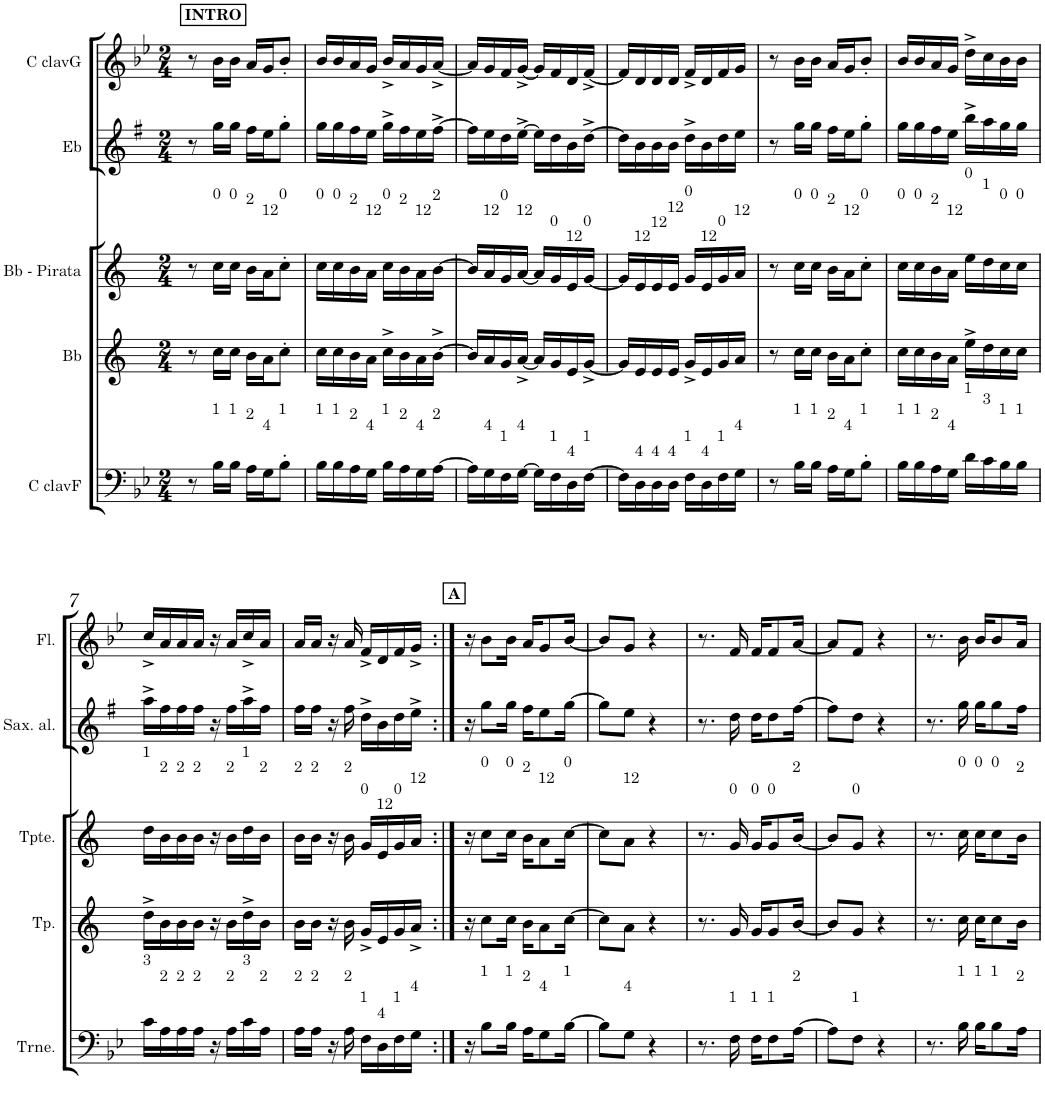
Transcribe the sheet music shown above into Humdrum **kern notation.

**kern	**kern	**kern	**kern	**kern
*part5	*part4	*part3	*part2	*part1
*staff5	*staff4	*staff3	*staff2	*staff1
*I"C clavF	*I"Bb	*I"Bb - Pirata	*I"Eb	*I"C clavG
*clefF4	*clefG2	*clefG2	*clefG2	*clefG2
*	*Trd1c2	*Trd1c2	*Trd5c9	*
*k[b-e-]	*k[]	*k[]	*k[f#]	*k[b-e-]
*B-:	*	*	*G:	*B-:
*M2/4	*M2/4	*M2/4	*M2/4	*M2/4
!!LO:REH:place=s1:a:B:cj:t=INTRO:qo=0.5
=1	=1	=1	=1	=1
8r	8r	8r	8r	8r
!	!	!LO:TX:a:t=0	!	!
!LO:TX:a:t=1	!	!	!	!
16B-\LL	16cc\LL	16cc\LL	16gg\LL	16b-\LL
!	!	!LO:TX:a:t=0	!	!
!LO:TX:a:t=1	!	!	!	!
16B-\JJ	16cc\JJ	16cc\JJ	16gg\JJ	16b-\JJ
!	!	!LO:TX:a:t=2	!	!
!LO:TX:a:t=2	!	!	!	!
16A\LL	16b\LL	16b\LL	16ff#\LL	16a/LL
!	!	!LO:TX:a:t=12	!	!
!LO:TX:a:t=4	!	!	!	!
16G\J	16a\J	16a\J	16ee\J	16g/J
!	!	!LO:TX:a:t=0	!	!
!LO:TX:a:t=1	!	!	!	!
8B-'\J	8cc'\J	8cc'\J	8gg'\J	8b-'/J
=2	=2	=2	=2	=2
!	!	!LO:TX:a:t=0	!	!
!LO:TX:a:t=1	!	!	!	!
16B-\LL	16cc\LL	16cc\LL	16gg\LL	16b-/LL
!	!	!LO:TX:a:t=0	!	!
!LO:TX:a:t=1	!	!	!	!
16B-\	16cc\	16cc\	16gg\	16b-/
!	!	!LO:TX:a:t=2	!	!
!LO:TX:a:t=2	!	!	!	!
16A\	16b\	16b\	16ff#\	16a/
!	!	!LO:TX:a:t=12	!	!
!LO:TX:a:t=4	!	!	!	!
16G\JJ	16a\JJ	16a\JJ	16ee\JJ	16g/JJ
!	!	!LO:TX:a:t=0	!	!
!LO:TX:a:t=1	!	!	!	!
16B-\LL	16cc^\LL	16cc\LL	16gg^\LL	16b-^/LL
!	!	!LO:TX:a:t=2	!	!
!LO:TX:a:t=2	!	!	!	!
16A\	16b\	16b\	16ff#\	16a/
!	!	!LO:TX:a:t=12	!	!
!LO:TX:a:t=4	!	!	!	!
16G\	16a\	16a\	16ee\	16g/
!	!	!LO:TX:a:t=2	!	!
!LO:TX:a:t=2	!	!	!	!
[>16A\JJ	[>16b^\JJ	[>16b\JJ	[>16ff#^\JJ	[<16a^/JJ
=3	=3	=3	=3	=3
16A\LL]	16b/LL]	16b/LL]	16ff#\LL]	16a/LL]
!	!	!LO:TX:a:t=12	!	!
!LO:TX:a:t=4	!	!	!	!
16G\	16a/	16a/	16ee\	16g/
!	!	!LO:TX:a:t=0	!	!
!LO:TX:a:t=1	!	!	!	!
16F\	16g/	16g/	16dd\	16f/
!	!	!LO:TX:a:t=12	!	!
!LO:TX:a:t=4	!	!	!	!
[>16G\JJ	[<16a^/JJ	[<16a/JJ	[>16ee^\JJ	[<16g^/JJ
16G\LL]	16a/LL]	16a/LL]	16ee\LL]	16g/LL]
!	!	!LO:TX:a:t=0	!	!
!LO:TX:a:t=1	!	!	!	!
16F\	16g/	16g/	16dd\	16f/
!	!	!LO:TX:a:t=12	!	!
!LO:TX:a:t=4	!	!	!	!
16D\	16e/	16e/	16b\	16d/
!	!	!LO:TX:a:t=0	!	!
!LO:TX:a:t=1	!	!	!	!
[>16F\JJ	[<16g^/JJ	[<16g/JJ	[>16dd^\JJ	[<16f^/JJ
=4	=4	=4	=4	=4
16F\LL]	16g/LL]	16g/LL]	16dd\LL]	16f/LL]
!	!	!LO:TX:a:t=12	!	!
!LO:TX:a:t=4	!	!	!	!
16D\	16e/	16e/	16b\	16d/
!	!	!LO:TX:a:t=12	!	!
!LO:TX:a:t=4	!	!	!	!
16D\	16e/	16e/	16b\	16d/
!	!	!LO:TX:a:t=12	!	!
!LO:TX:a:t=4	!	!	!	!
16D\JJ	16e/JJ	16e/JJ	16b\JJ	16d/JJ
!	!	!LO:TX:a:t=0	!	!
!LO:TX:a:t=1	!	!	!	!
16F\LL	16g^/LL	16g/LL	16dd^\LL	16f^/LL
!	!	!LO:TX:a:t=12	!	!
!LO:TX:a:t=4	!	!	!	!
16D\	16e/	16e/	16b\	16d/
!	!	!LO:TX:a:t=0	!	!
!LO:TX:a:t=1	!	!	!	!
16F\	16g/	16g/	16dd\	16f/
!	!	!LO:TX:a:t=12	!	!
!LO:TX:a:t=4	!	!	!	!
16G\JJ	16a/JJ	16a/JJ	16ee\JJ	16g/JJ
=5	=5	=5	=5	=5
8r	8r	8r	8r	8r
!	!	!LO:TX:a:t=0	!	!
!LO:TX:a:t=1	!	!	!	!
16B-\LL	16cc\LL	16cc\LL	16gg\LL	16b-\LL
!	!	!LO:TX:a:t=0	!	!
!LO:TX:a:t=1	!	!	!	!
16B-\JJ	16cc\JJ	16cc\JJ	16gg\JJ	16b-\JJ
!	!	!LO:TX:a:t=2	!	!
!LO:TX:a:t=2	!	!	!	!
16A\LL	16b\LL	16b\LL	16ff#\LL	16a/LL
!	!	!LO:TX:a:t=12	!	!
!LO:TX:a:t=4	!	!	!	!
16G\J	16a\J	16a\J	16ee\J	16g/J
!	!	!LO:TX:a:t=0	!	!
!LO:TX:a:t=1	!	!	!	!
8B-'\J	8cc'\J	8cc'\J	8gg'\J	8b-'/J
=6	=6	=6	=6	=6
!	!	!LO:TX:a:t=0	!	!
!LO:TX:a:t=1	!	!	!	!
16B-\LL	16cc\LL	16cc\LL	16gg\LL	16b-/LL
!	!	!LO:TX:a:t=0	!	!
!LO:TX:a:t=1	!	!	!	!
16B-\	16cc\	16cc\	16gg\	16b-/
!	!	!LO:TX:a:t=2	!	!
!LO:TX:a:t=2	!	!	!	!
16A\	16b\	16b\	16ff#\	16a/
!	!	!LO:TX:a:t=12	!	!
!LO:TX:a:t=4	!	!	!	!
16G\JJ	16a\JJ	16a\JJ	16ee\JJ	16g/JJ
!	!	!LO:TX:a:t=0	!	!
!LO:TX:a:t=1	!	!	!	!
16d\LL	16ee^\LL	16ee\LL	16bb^\LL	16dd^\LL
!	!	!LO:TX:a:t=1	!	!
!LO:TX:a:t=3	!	!	!	!
16c\	16dd\	16dd\	16aa\	16cc\
!	!	!LO:TX:a:t=0	!	!
!LO:TX:a:t=1	!	!	!	!
16B-\	16cc\	16cc\	16gg\	16b-\
!	!	!LO:TX:a:t=0	!	!
!LO:TX:a:t=1	!	!	!	!
16B-\JJ	16cc\JJ	16cc\JJ	16gg\JJ	16b-\JJ
!!LO:LB:g=z
=7	=7	=7	=7	=7
!	!	!LO:TX:a:t=1	!	!
!LO:TX:a:t=3	!	!	!	!
16c\LL	16dd^\LL	16dd\LL	16aa^\LL	16cc^/LL
!	!	!LO:TX:a:t=2	!	!
!LO:TX:a:t=2	!	!	!	!
16A\	16b\	16b\	16ff#\	16a/
!	!	!LO:TX:a:t=2	!	!
!LO:TX:a:t=2	!	!	!	!
16A\	16b\	16b\	16ff#\	16a/
!	!	!LO:TX:a:t=2	!	!
!LO:TX:a:t=2	!	!	!	!
16A\JJ	16b\JJ	16b\JJ	16ff#\JJ	16a/JJ
16r	16r	16r	16r	16r
!	!	!LO:TX:a:t=2	!	!
!LO:TX:a:t=2	!	!	!	!
16A\LL	16b\LL	16b\LL	16ff#\LL	16a/LL
!	!	!LO:TX:a:t=1	!	!
!LO:TX:a:t=3	!	!	!	!
16c\	16dd^\	16dd\	16aa^\	16cc^/
!	!	!LO:TX:a:t=2	!	!
!LO:TX:a:t=2	!	!	!	!
16A\JJ	16b\JJ	16b\JJ	16ff#\JJ	16a/JJ
=8	=8	=8	=8	=8
!	!	!LO:TX:a:t=2	!	!
!LO:TX:a:t=2	!	!	!	!
16A\LL	16b\LL	16b\LL	16ff#\LL	16a/LL
!	!	!LO:TX:a:t=2	!	!
!LO:TX:a:t=2	!	!	!	!
16A\JJ	16b\JJ	16b\JJ	16ff#\JJ	16a/JJ
16r	16r	16r	16r	16r
!	!	!LO:TX:a:t=2	!	!
!LO:TX:a:t=2	!	!	!	!
16A\	16b\	16b\	16ff#\	16a/
!	!	!LO:TX:a:t=0	!	!
!LO:TX:a:t=1	!	!	!	!
16F\LL	16g^/LL	16g/LL	16dd^\LL	16f^/LL
!	!	!LO:TX:a:t=12	!	!
!LO:TX:a:t=4	!	!	!	!
16D\	16e/	16e/	16b\	16d/
!	!	!LO:TX:a:t=0	!	!
!LO:TX:a:t=1	!	!	!	!
16F\	16g/	16g/	16dd\	16f/
!	!	!LO:TX:a:t=12	!	!
!LO:TX:a:t=4	!	!	!	!
16G\JJ	16a^/JJ	16a/JJ	16ee^\JJ	16g^/JJ
!!LO:REH:place=s1:a:B:cj:t=A
=9:|!	=9:|!	=9:|!	=9:|!	=9:|!
16r	16r	16r	16r	16r
!	!	!LO:TX:a:t=0	!	!
!LO:TX:a:t=1	!	!	!	!
8B-\L	8cc\L	8cc\L	8gg\L	8b-\L
!	!	!LO:TX:a:t=0	!	!
!LO:TX:a:t=1	!	!	!	!
16B-\Jk	16cc\Jk	16cc\Jk	16gg\Jk	16b-\Jk
!	!	!LO:TX:a:t=2	!	!
!LO:TX:a:t=2	!	!	!	!
16A\KL	16b\KL	16b\KL	16ff#\KL	16a/KL
!	!	!LO:TX:a:t=12	!	!
!LO:TX:a:t=4	!	!	!	!
8G\	8a\	8a\	8ee\	8g/
!	!	!LO:TX:a:t=0	!	!
!LO:TX:a:t=1	!	!	!	!
[>16B-\Jk	[>16cc\Jk	[>16cc\Jk	[>16gg\Jk	[<16b-/Jk
=10	=10	=10	=10	=10
8B-\L]	8cc\L]	8cc\L]	8gg\L]	8b-/L]
!	!	!LO:TX:a:t=12	!	!
!LO:TX:a:t=4	!	!	!	!
8G\J	8a\J	8a\J	8ee\J	8g/J
4r	4r	4r	4r	4r
=11	=11	=11	=11	=11
8.r	8.r	8.r	8.r	8.r
!	!	!LO:TX:a:t=0	!	!
!LO:TX:a:t=1	!	!	!	!
16F\	16g/	16g/	16dd\	16f/
!	!	!LO:TX:a:t=0	!	!
!LO:TX:a:t=1	!	!	!	!
16F\KL	16g/KL	16g/KL	16dd\KL	16f/KL
!	!	!LO:TX:a:t=0	!	!
!LO:TX:a:t=1	!	!	!	!
8F\	8g/	8g/	8dd\	8f/
!	!	!LO:TX:a:t=2	!	!
!LO:TX:a:t=2	!	!	!	!
[>16A\Jk	[<16b/Jk	[<16b/Jk	[>16ff#\Jk	[<16a/Jk
=12	=12	=12	=12	=12
8A\L]	8b/L]	8b/L]	8ff#\L]	8a/L]
!	!	!LO:TX:a:t=0	!	!
!LO:TX:a:t=1	!	!	!	!
8F\J	8g/J	8g/J	8dd\J	8f/J
4r	4r	4r	4r	4r
=13	=13	=13	=13	=13
8.r	8.r	8.r	8.r	8.r
!	!	!LO:TX:a:t=0	!	!
!LO:TX:a:t=1	!	!	!	!
16B-\	16cc\	16cc\	16gg\	16b-\
!	!	!LO:TX:a:t=0	!	!
!LO:TX:a:t=1	!	!	!	!
16B-\KL	16cc\KL	16cc\KL	16gg\KL	16b-/KL
!	!	!LO:TX:a:t=0	!	!
!LO:TX:a:t=1	!	!	!	!
8B-\	8cc\	8cc\	8gg\	8b-/
!	!	!LO:TX:a:t=2	!	!
!LO:TX:a:t=2	!	!	!	!
16A\Jk	16b\Jk	16b\Jk	16ff#\Jk	16a/Jk
=	=	=	=	=
*-	*-	*-	*-	*-
